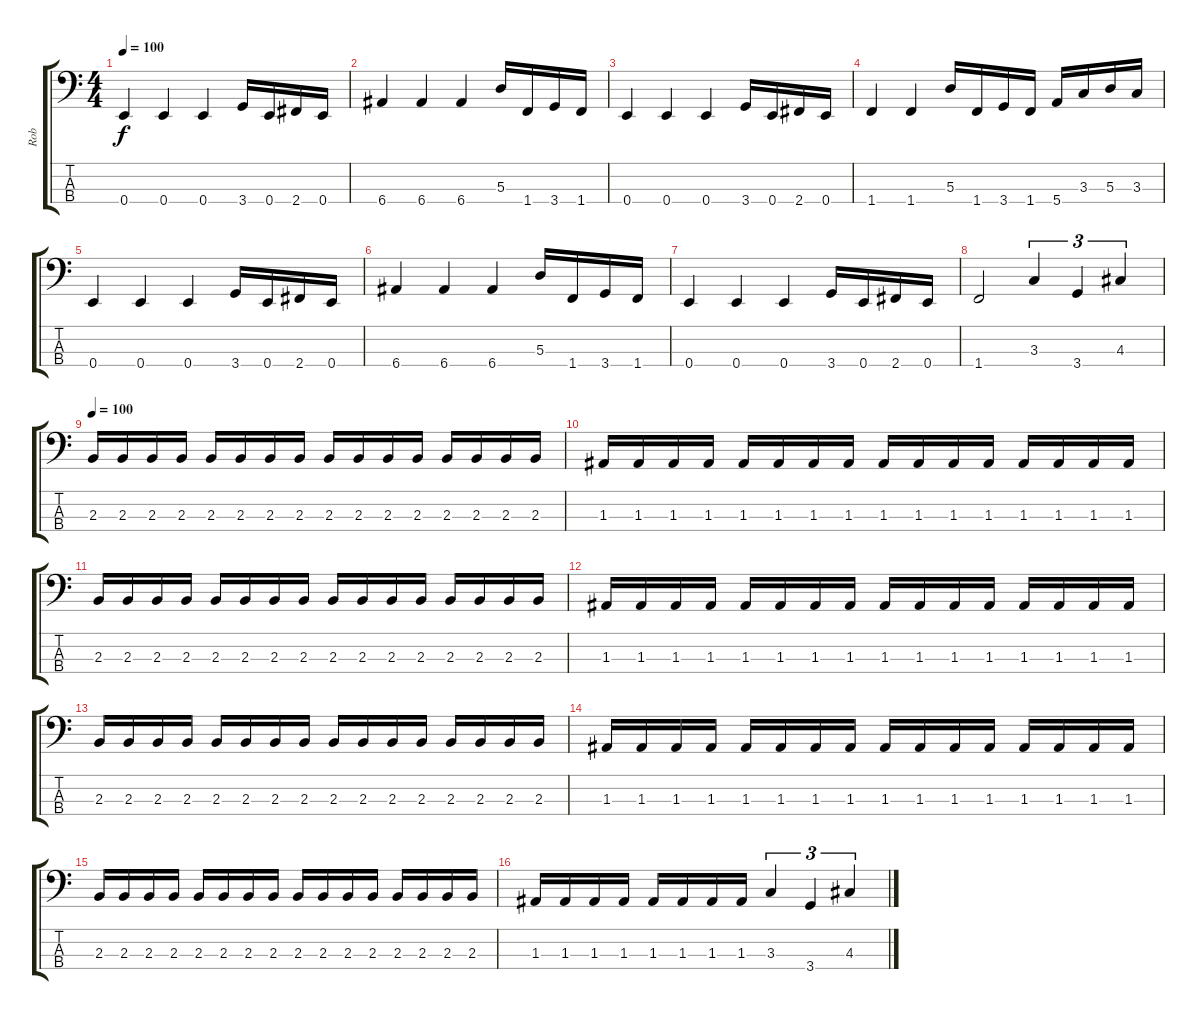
\track ("Rob" "Rob") {instrument electricbassfinger}
\staff {score tabs}
\tuning (G2 D2 A1 E1) {hide}
\ts (4 4)
\tempo 100
\clef f4
\ks c
0.4.4{dy f} 0.4.4 0.4.4 3.4.16 0.4.16 2.4.16 0.4.16 |
6.4.4 6.4.4 6.4.4 5.3.16 1.4.16 3.4.16 1.4.16 |
0.4.4 0.4.4 0.4.4 3.4.16 0.4.16 2.4.16 0.4.16 |
1.4.4 1.4.4 5.3.16 1.4.16 3.4.16 1.4.16 5.4.16 3.3.16 5.3.16 3.3.16 |
0.4.4 0.4.4 0.4.4 3.4.16 0.4.16 2.4.16 0.4.16 |
6.4.4 6.4.4 6.4.4 5.3.16 1.4.16 3.4.16 1.4.16 |
0.4.4 0.4.4 0.4.4 3.4.16 0.4.16 2.4.16 0.4.16 |
1.4.2 3.3.4{tu (3 2)} 3.4.4{tu (3 2)} 4.3.4{tu (3 2)} |
\tempo 100
2.3.16 2.3.16 2.3.16 2.3.16 2.3.16 2.3.16 2.3.16 2.3.16 2.3.16 2.3.16 2.3.16 2.3.16 2.3.16 2.3.16 2.3.16 2.3.16 |
1.3.16 1.3.16 1.3.16 1.3.16 1.3.16 1.3.16 1.3.16 1.3.16 1.3.16 1.3.16 1.3.16 1.3.16 1.3.16 1.3.16 1.3.16 1.3.16 |
2.3.16 2.3.16 2.3.16 2.3.16 2.3.16 2.3.16 2.3.16 2.3.16 2.3.16 2.3.16 2.3.16 2.3.16 2.3.16 2.3.16 2.3.16 2.3.16 |
1.3.16 1.3.16 1.3.16 1.3.16 1.3.16 1.3.16 1.3.16 1.3.16 1.3.16 1.3.16 1.3.16 1.3.16 1.3.16 1.3.16 1.3.16 1.3.16 |
2.3.16 2.3.16 2.3.16 2.3.16 2.3.16 2.3.16 2.3.16 2.3.16 2.3.16 2.3.16 2.3.16 2.3.16 2.3.16 2.3.16 2.3.16 2.3.16 |
1.3.16 1.3.16 1.3.16 1.3.16 1.3.16 1.3.16 1.3.16 1.3.16 1.3.16 1.3.16 1.3.16 1.3.16 1.3.16 1.3.16 1.3.16 1.3.16 |
2.3.16 2.3.16 2.3.16 2.3.16 2.3.16 2.3.16 2.3.16 2.3.16 2.3.16 2.3.16 2.3.16 2.3.16 2.3.16 2.3.16 2.3.16 2.3.16 |
1.3.16 1.3.16 1.3.16 1.3.16 1.3.16 1.3.16 1.3.16 1.3.16 3.3.4{tu (3 2)} 3.4.4{tu (3 2)} 4.3.4{tu (3 2)}
